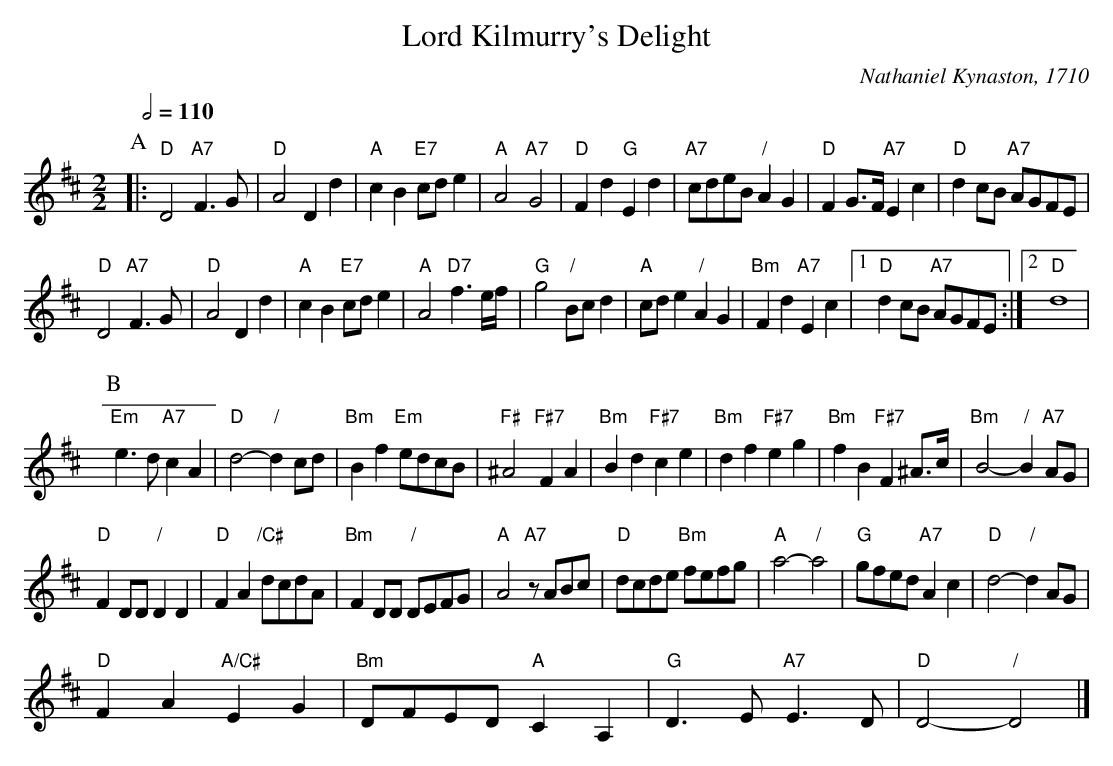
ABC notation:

X:1
T:Lord Kilmurry's Delight
C:Nathaniel Kynaston, 1710
L:1/4
M:2/2
Q:1/2=110
K:D
P:A
|: "D"D2 "A7"F3/G/ | "D"A2 Dd | "A"cB "E7"c/d/e | "A"A2 "A7"G2 |\
"D"Fd "G"Ed | "A7"c/d/e/B/ "/"AG | "D"FG3/4F/4 "A7"Ec | "D"dc/B/ "A7"A/G/F/E/ |
"D"D2 "A7"F3/G/ | "D"A2 Dd | "A"cB "E7"c/d/e | "A"A2 "D7"f3/e/4f/4 |\
"G"g2 "/"B/c/d | "A"c/d/e "/"AG | "Bm"Fd "A7"Ec |1 "D"dc/B/ "A7"A/G/F/E/ :|2 "D"d4 |
P:B
"Em"e3/d/ "A7"cA | "D"d2- "/"dc/d/ | "Bm"Bf "Em"e/d/c/B/ | "F#"^A2 "F#7"FA |\
"Bm"Bd "F#7"ce | "Bm"df "F#7"eg | "Bm"fB "F#7"F^A3/4c/4 | "Bm"B2- "/"B "A7"A/G/ |
"D"FD/D/ "/"DD | "D"FA "/C#"d/c/d/A/ | "Bm"FD/D/ "/"D/E/F/G/ | "A"A2 "A7"z/A/B/c/ |\
"D"d/c/d/e/ "Bm"f/e/f/g/ | "A"a2- "/"a2 | "G"g/f/e/d/ "A7"Ac | "D"d2- "/"dA/G/ |
"D"FA "A/C#"EG | "Bm"D/F/E/D/ "A"CA, | "G"D3/E/ "A7"E3/D/ | "D"D2- "/"D2 |]
